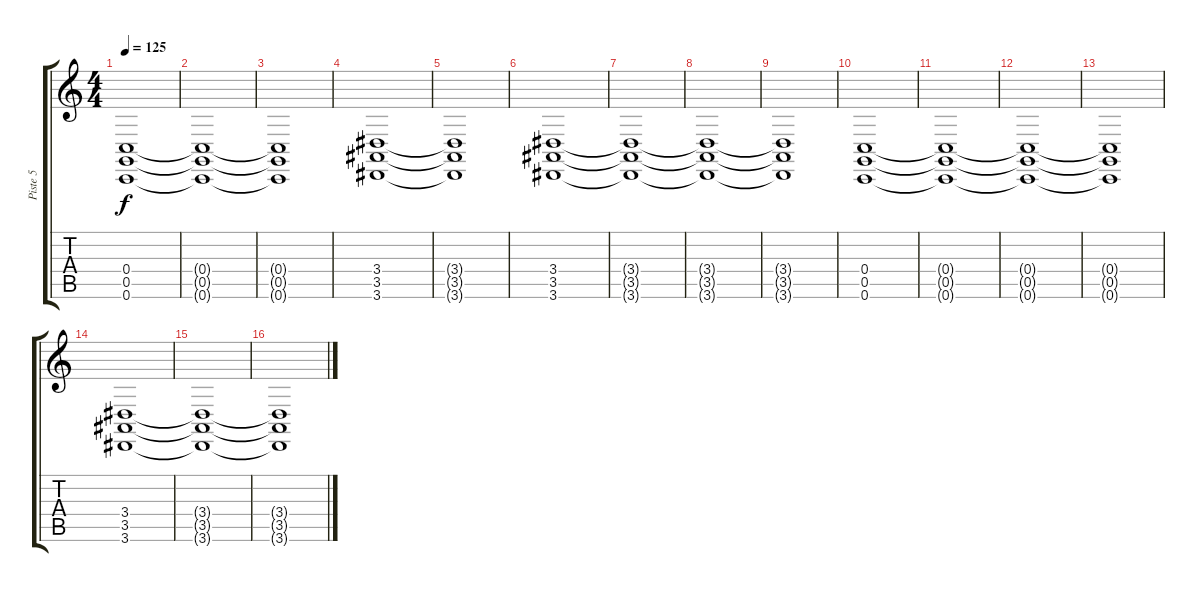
\track ("Piste 5" "Piste 5") {instrument lead3calliope}
\staff {score tabs}
\tuning (D4 A3 F3 C3 G2 C2) {hide}
\ts (4 4)
\tempo 125
\clef g2
\ks c
(0.4{t} 0.5{t} 0.6{t}).1{dy f} |
(0.4{t} 0.5{t} 0.6{t}).1 |
(0.4{t} 0.5{t} 0.6{t}).1 |
(3.4 3.5 3.6).1 |
(3.4{t} 3.5{t} 3.6{t}).1 |
(3.4 3.5 3.6).1 |
(3.4{t} 3.5{t} 3.6{t}).1 |
(3.4{t} 3.5{t} 3.6{t}).1 |
(3.4{t} 3.5{t} 3.6{t}).1 |
(0.4 0.5 0.6).1 |
(0.4{t} 0.5{t} 0.6{t}).1 |
(0.4{t} 0.5{t} 0.6{t}).1 |
(0.4{t} 0.5{t} 0.6{t}).1 |
(3.4 3.5 3.6).1 |
(3.4{t} 3.5{t} 3.6{t}).1 |
(3.4{t} 3.5{t} 3.6{t}).1
